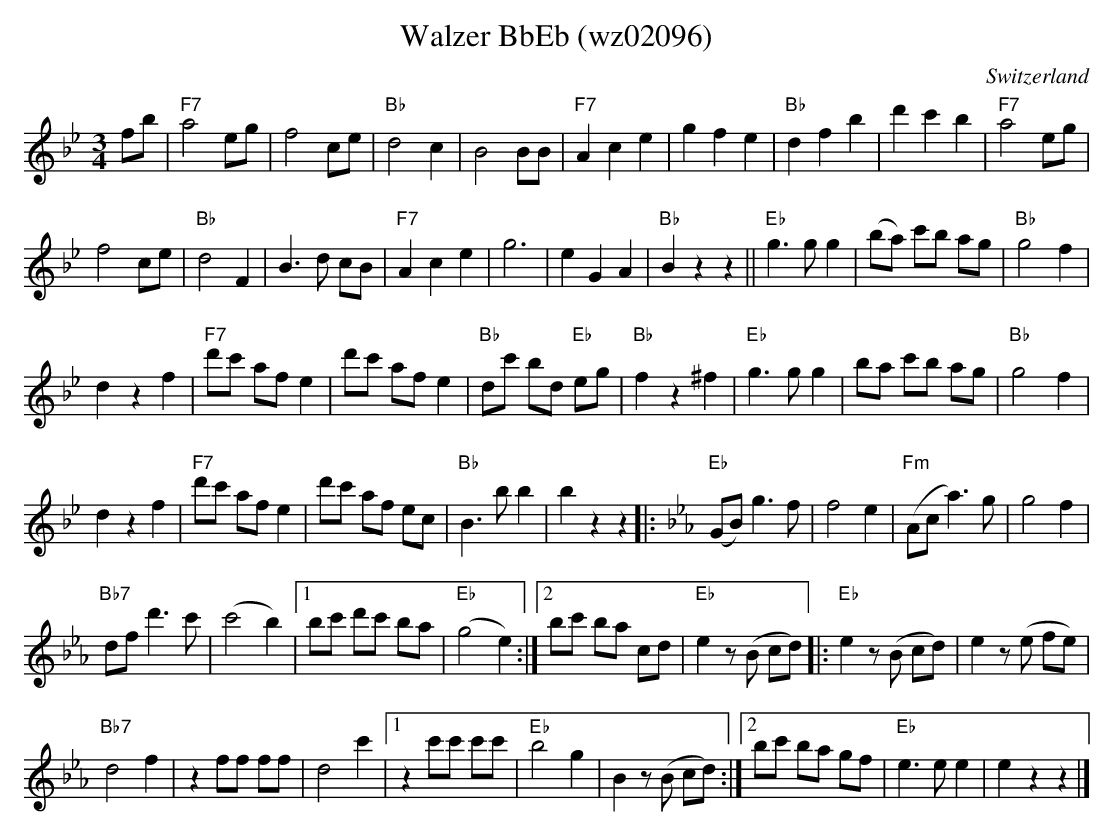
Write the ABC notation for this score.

X:1
T: Walzer BbEb (wz02096)
O:Switzerland
M:3/4
L:1/8
K:Bb major
fb | "F7"a4eg | f4ce | "Bb"d4c2 | B4BB | "F7"A2c2e2 | g2f2e2 | "Bb"d2f2b2 | d'2c'2b2 | "F7"a4eg |
f4ce | "Bb"d4F2 | B3d cB | "F7"A2c2e2 | g6 | e2G2A2 | "Bb"B2z2z2 || "Eb"g3gg2  | (ba) c'b ag | "Bb"g4f2 |
d2z2f2 | "F7"d'c' af e2 | d'c' afe2 | "Bb"dc' bd "Eb"eg | "Bb"f2z2^f2 | "Eb"g3gg2 | ba c'b ag | "Bb"g4f2 |
d2z2f2 | "F7"d'c' af e2 | d'c' af ec | "Bb"B3bb2 | b2z2z2 |: [K:Eb] ("Eb"GB)g3f | f4e2 | ("Fm"Aca3)g | g4f2 |
"Bb7"df d'3c' | (c'4b2) |1 bc' d'c' ba | ("Eb"g4e2) :|2 bc' ba cd | "Eb"e2z(B cd) |: "Eb"e2z(B cd) | e2z(e fe) |
"Bb7"d4f2 | z2ff ff | d4c'2 |1 z2c'c' c'c' | "Eb"b4g2 | B2z(B cd) :|2 bc' ba gf | "Eb"e3ee2 | e2z2z2 |]
